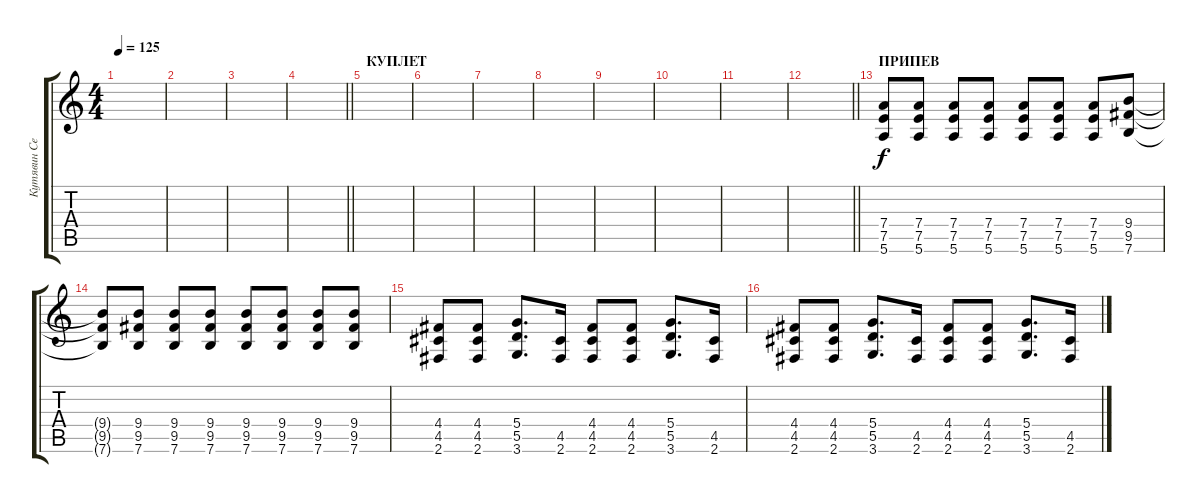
\track ("Кутявин Сергей" "Кутявин Се") {instrument distortionguitar}
\staff {score tabs}
\tuning (E4 B3 G3 D3 A2 E2) {hide}
\ts (4 4)
\tempo 125
\clef g2
\ks c
|
|
|
\barLineRight lightlight
|
\section ("" "КУПЛЕТ")
|
|
|
|
|
|
|
\barLineRight lightlight
|
\section ("" "ПРИПЕВ")
(7.4 7.5 5.6).8 (7.4 7.5 5.6).8 (7.4 7.5 5.6).8 (7.4 7.5 5.6).8 (7.4 7.5 5.6).8 (7.4 7.5 5.6).8 (7.4 7.5 5.6).8 (9.4 9.5 7.6).8 |
(9.4{t} 9.5{t} 7.6{t}).8 (9.4 9.5 7.6).8 (9.4 9.5 7.6).8 (9.4 9.5 7.6).8 (9.4 9.5 7.6).8 (9.4 9.5 7.6).8 (9.4 9.5 7.6).8 (9.4 9.5 7.6).8 |
(4.4 4.5 2.6).8 (4.4 4.5 2.6).8 (5.4 5.5 3.6).8{d} (4.5 2.6).16 (4.4 4.5 2.6).8 (4.4 4.5 2.6).8 (5.4 5.5 3.6).8{d} (4.5 2.6).16 |
(4.4 4.5 2.6).8 (4.4 4.5 2.6).8 (5.4 5.5 3.6).8{d} (4.5 2.6).16 (4.4 4.5 2.6).8 (4.4 4.5 2.6).8 (5.4 5.5 3.6).8{d} (4.5 2.6).16
